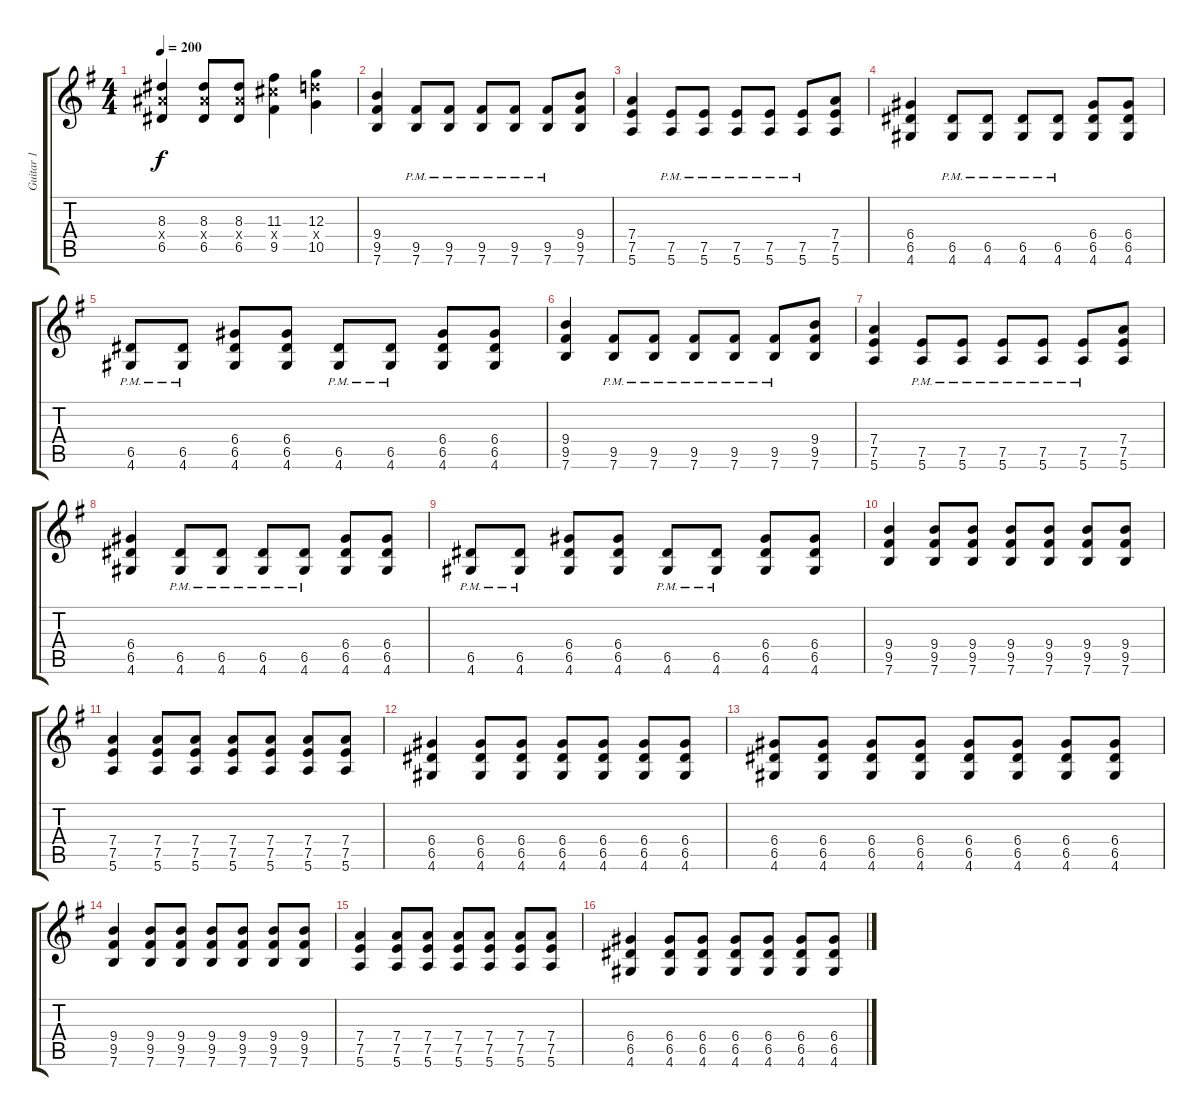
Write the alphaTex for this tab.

\track ("Guitar 1" "Guitar 1") {instrument distortionguitar}
\staff {score tabs}
\tuning (E4 B3 G3 D3 A2 E2) {hide}
\ts (4 4)
\tempo 200
\clef g2
\ks eminor
(8.3 8.4{x} 6.5).4{dy f} (8.3 8.4{x} 6.5).8 (8.3 8.4{x} 6.5).8 (11.3 11.4{x} 9.5).4 (12.3 12.4{x} 10.5).4 |
(9.4 9.5 7.6).4 (9.5{pm} 7.6{pm}).8 (9.5{pm} 7.6{pm}).8 (9.5{pm} 7.6{pm}).8 (9.5{pm} 7.6{pm}).8 (9.5{pm} 7.6{pm}).8 (9.4 9.5 7.6).8 |
(7.4 7.5 5.6).4 (7.5{pm} 5.6{pm}).8 (7.5{pm} 5.6{pm}).8 (7.5{pm} 5.6{pm}).8 (7.5{pm} 5.6{pm}).8 (7.5{pm} 5.6{pm}).8 (7.4 7.5 5.6).8 |
(6.4 6.5 4.6).4 (6.5{pm} 4.6{pm}).8 (6.5{pm} 4.6{pm}).8 (6.5{pm} 4.6{pm}).8 (6.5{pm} 4.6{pm}).8 (6.4 6.5 4.6).8 (6.4 6.5 4.6).8 |
(6.5{pm} 4.6{pm}).8 (6.5{pm} 4.6{pm}).8 (6.4 6.5 4.6).8 (6.4 6.5 4.6).8 (6.5{pm} 4.6{pm}).8 (6.5{pm} 4.6{pm}).8 (6.4 6.5 4.6).8 (6.4 6.5 4.6).8 |
(9.4 9.5 7.6).4 (9.5{pm} 7.6{pm}).8 (9.5{pm} 7.6{pm}).8 (9.5{pm} 7.6{pm}).8 (9.5{pm} 7.6{pm}).8 (9.5{pm} 7.6{pm}).8 (9.4 9.5 7.6).8 |
(7.4 7.5 5.6).4 (7.5{pm} 5.6{pm}).8 (7.5{pm} 5.6{pm}).8 (7.5{pm} 5.6{pm}).8 (7.5{pm} 5.6{pm}).8 (7.5{pm} 5.6{pm}).8 (7.4 7.5 5.6).8 |
(6.4 6.5 4.6).4 (6.5{pm} 4.6{pm}).8 (6.5{pm} 4.6{pm}).8 (6.5{pm} 4.6{pm}).8 (6.5{pm} 4.6{pm}).8 (6.4 6.5 4.6).8 (6.4 6.5 4.6).8 |
(6.5{pm} 4.6{pm}).8 (6.5{pm} 4.6{pm}).8 (6.4 6.5 4.6).8 (6.4 6.5 4.6).8 (6.5{pm} 4.6{pm}).8 (6.5{pm} 4.6{pm}).8 (6.4 6.5 4.6).8 (6.4 6.5 4.6).8 |
(9.4 9.5 7.6).4 (9.4 9.5 7.6).8 (9.4 9.5 7.6).8 (9.4 9.5 7.6).8 (9.4 9.5 7.6).8 (9.4 9.5 7.6).8 (9.4 9.5 7.6).8 |
(7.4 7.5 5.6).4 (7.4 7.5 5.6).8 (7.4 7.5 5.6).8 (7.4 7.5 5.6).8 (7.4 7.5 5.6).8 (7.4 7.5 5.6).8 (7.4 7.5 5.6).8 |
(6.4 6.5 4.6).4 (6.4 6.5 4.6).8 (6.4 6.5 4.6).8 (6.4 6.5 4.6).8 (6.4 6.5 4.6).8 (6.4 6.5 4.6).8 (6.4 6.5 4.6).8 |
(6.4 6.5 4.6).8 (6.4 6.5 4.6).8 (6.4 6.5 4.6).8 (6.4 6.5 4.6).8 (6.4 6.5 4.6).8 (6.4 6.5 4.6).8 (6.4 6.5 4.6).8 (6.4 6.5 4.6).8 |
(9.4 9.5 7.6).4 (9.4 9.5 7.6).8 (9.4 9.5 7.6).8 (9.4 9.5 7.6).8 (9.4 9.5 7.6).8 (9.4 9.5 7.6).8 (9.4 9.5 7.6).8 |
(7.4 7.5 5.6).4 (7.4 7.5 5.6).8 (7.4 7.5 5.6).8 (7.4 7.5 5.6).8 (7.4 7.5 5.6).8 (7.4 7.5 5.6).8 (7.4 7.5 5.6).8 |
(6.4 6.5 4.6).4 (6.4 6.5 4.6).8 (6.4 6.5 4.6).8 (6.4 6.5 4.6).8 (6.4 6.5 4.6).8 (6.4 6.5 4.6).8 (6.4 6.5 4.6).8
